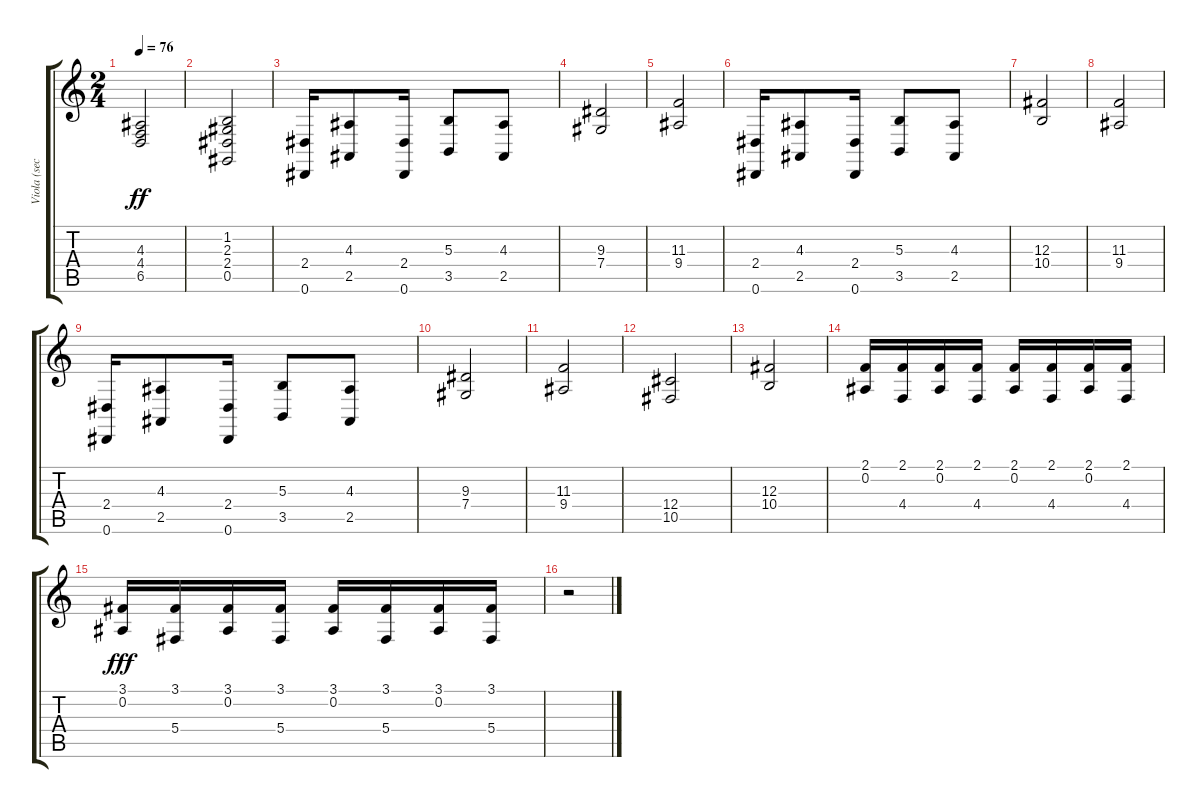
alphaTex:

\track ("Viola (section)" "Viola (sec") {instrument viola}
\staff {score tabs}
\tuning (Eb4 Bb3 Gb3 Db3 Ab2 Eb2) {hide}
\ts (2 4)
\tempo 76
\clef g2
\ks c
(4.3 4.4 6.5).2{dy ff} |
(1.2 2.3 2.4 0.5).2 |
(2.4 0.6).16 (4.3 2.5).8 (2.4 0.6).16 (5.3 3.5).8 (4.3 2.5).8 |
(9.3 7.4).2 |
(11.3 9.4).2 |
(2.4 0.6).16 (4.3 2.5).8 (2.4 0.6).16 (5.3 3.5).8 (4.3 2.5).8 |
(12.3 10.4).2 |
(11.3 9.4).2 |
(2.4 0.6).16 (4.3 2.5).8 (2.4 0.6).16 (5.3 3.5).8 (4.3 2.5).8 |
(9.3 7.4).2 |
(11.3 9.4).2 |
(12.4 10.5).2 |
(12.3 10.4).2 |
(2.1 0.2).16 (2.1 4.4).16 (2.1 0.2).16 (2.1 4.4).16 (2.1 0.2).16 (2.1 4.4).16 (2.1 0.2).16 (2.1 4.4).16 |
(3.1 0.2).16{dy fff} (3.1 5.4).16 (3.1 0.2).16 (3.1 5.4).16 (3.1 0.2).16 (3.1 5.4).16 (3.1 0.2).16 (3.1 5.4).16 |
r.2
